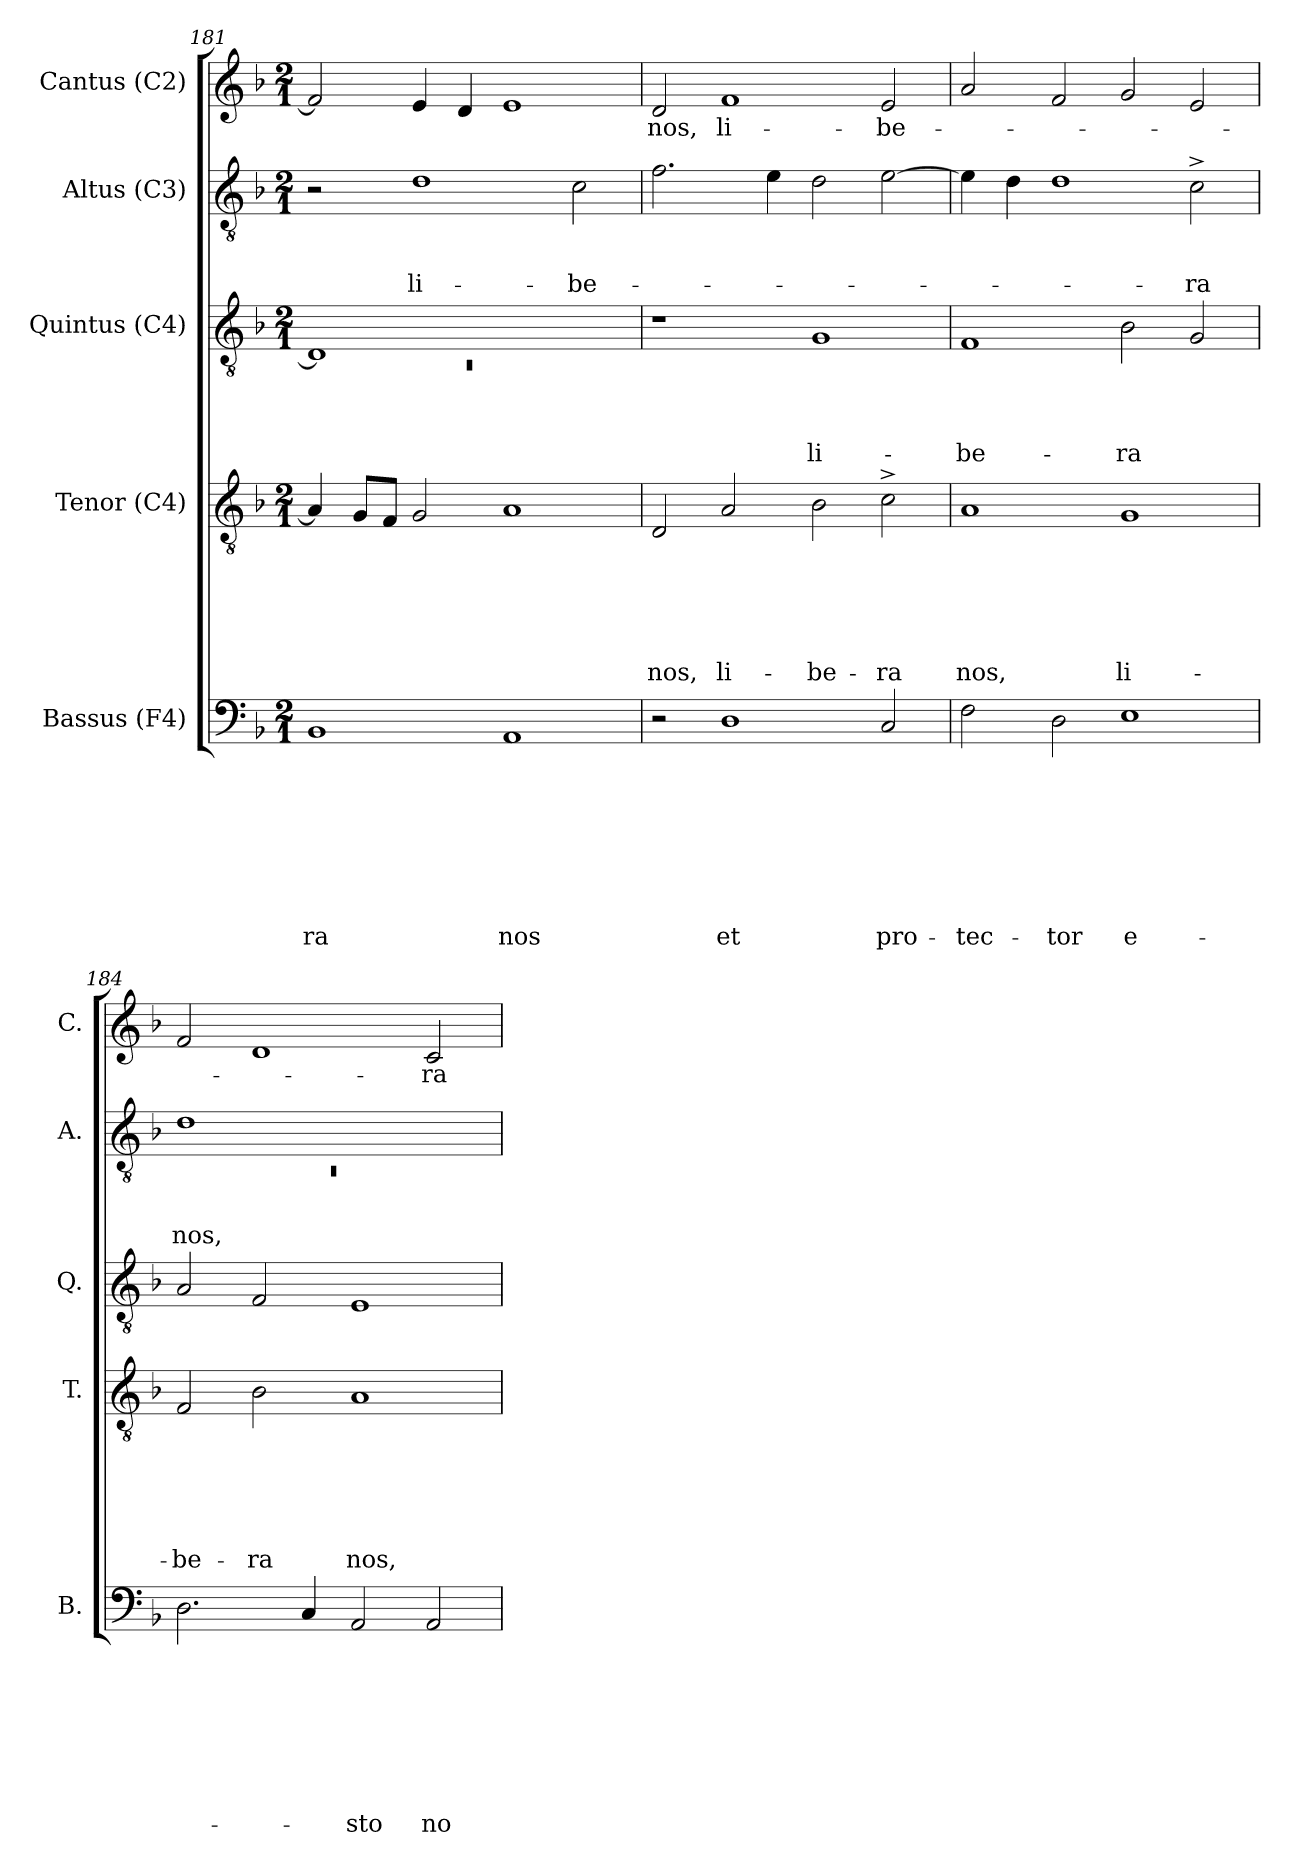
**kern	**text	**text	**text	**text	**text	**text	**text	**text	**kern	**text	**text	**text	**text	**text	**text	**kern	**text	**text	**text	**text	**kern	**text	**text	**text	**kern	**text
*part5	*part5	*part5	*part5	*part5	*part5	*part5	*part5	*part5	*part4	*part4	*part4	*part4	*part4	*part4	*part4	*part3	*part3	*part3	*part3	*part3	*part2	*part2	*part2	*part2	*part1	*part1
*staff5	*staff5	*staff5	*staff5	*staff5	*staff5	*staff5	*staff5	*staff5	*staff4	*staff4	*staff4	*staff4	*staff4	*staff4	*staff4	*staff3	*staff3	*staff3	*staff3	*staff3	*staff2	*staff2	*staff2	*staff2	*staff1	*staff1
*I"Bassus (F4)	*	*	*	*	*	*	*	*	*I"Tenor (C4)	*	*	*	*	*	*	*I"Quintus (C4)	*	*	*	*	*I"Altus (C3)	*	*	*	*I"Cantus (C2)	*
*I'B.	*	*	*	*	*	*	*	*	*I'T.	*	*	*	*	*	*	*I'Q.	*	*	*	*	*I'A.	*	*	*	*I'C.	*
*clefF4	*	*	*	*	*	*	*	*	*clefGv2	*	*	*	*	*	*	*clefGv2	*	*	*	*	*clefGv2	*	*	*	*clefG2	*
*k[b-]	*	*	*	*	*	*	*	*	*k[b-]	*	*	*	*	*	*	*k[b-]	*	*	*	*	*k[b-]	*	*	*	*k[b-]	*
*F:	*	*	*	*	*	*	*	*	*F:	*	*	*	*	*	*	*F:	*	*	*	*	*F:	*	*	*	*F:	*
*M2/1	*	*	*	*	*	*	*	*	*M2/1	*	*	*	*	*	*	*M2/1	*	*	*	*	*M2/1	*	*	*	*M2/1	*
=181	=181	=181	=181	=181	=181	=181	=181	=181	=181	=181	=181	=181	=181	=181	=181	=181	=181	=181	=181	=181	=181	=181	=181	=181	=181	=181
*	*	*	*	*	*	*	*	*	*	*	*	*	*	*	*	*^	*	*	*	*	*	*	*	*	*	*
!	!	!	!	!	!	!	!	!LO:LY:b	!	!	!	!	!	!	!	!	!LO:N:vis=1	!	!	!	!	!	!	!	!	!	!
1BB-	.	.	.	.	.	.	.	-ra	4A/]	.	.	.	.	.	.	1D]	0rC	.	.	.	.	2r	.	.	.	2f/]	.
.	.	.	.	.	.	.	.	.	8G/L	.	.	.	.	.	.	.	.	.	.	.	.	.	.	.	.	.	.
.	.	.	.	.	.	.	.	.	8F/J	.	.	.	.	.	.	.	.	.	.	.	.	.	.	.	.	.	.
!	!	!	!	!	!	!	!	!	!	!	!	!	!	!	!	!	!	!	!	!	!	!	!	!	!LO:LY:b:rj	!	!
.	.	.	.	.	.	.	.	.	2G/	.	.	.	.	.	.	.	.	.	.	.	.	1d	.	.	li-	4e/	.
.	.	.	.	.	.	.	.	.	.	.	.	.	.	.	.	.	.	.	.	.	.	.	.	.	.	4d/	.
!	!	!	!	!	!	!	!	!LO:LY:b	!	!	!	!	!	!	!	!	!	!	!	!	!	!	!	!	!	!	!
1AA	.	.	.	.	.	.	.	nos	1A	.	.	.	.	.	.	1ryy	.	.	.	.	.	.	.	.	.	1e	.
!	!	!	!	!	!	!	!	!	!	!	!	!	!	!	!	!	!	!	!	!	!	!	!	!	!LO:LY:b	!	!
.	.	.	.	.	.	.	.	.	.	.	.	.	.	.	.	.	.	.	.	.	.	2c\	.	.	-be-	.	.
*	*	*	*	*	*	*	*	*	*	*	*	*	*	*	*	*v	*v	*	*	*	*	*	*	*	*	*	*
!!LO:PB:g=z
=182	=182	=182	=182	=182	=182	=182	=182	=182	=182	=182	=182	=182	=182	=182	=182	=182	=182	=182	=182	=182	=182	=182	=182	=182	=182	=182
!	!	!	!	!	!	!	!	!	!	!	!	!	!	!	!LO:LY:b	!	!	!	!	!	!	!	!	!	!	!LO:LY:b
2r	.	.	.	.	.	.	.	.	2D/	.	.	.	.	.	nos,	1r	.	.	.	.	2.f\	.	.	.	2d/	nos,
!	!	!	!	!	!	!	!	!LO:LY:b	!	!	!	!	!	!	!LO:LY:b	!	!	!	!	!	!	!	!	!	!	!LO:LY:b:rj
1D	.	.	.	.	.	.	.	et	2A/	.	.	.	.	.	li-	.	.	.	.	.	.	.	.	.	1f	li-
.	.	.	.	.	.	.	.	.	.	.	.	.	.	.	.	.	.	.	.	.	4e\	.	.	.	.	.
!	!	!	!	!	!	!	!	!	!	!	!	!	!	!	!LO:LY:b	!	!	!	!	!LO:LY:b:rj	!	!	!	!	!	!
.	.	.	.	.	.	.	.	.	2B-\	.	.	.	.	.	-be-	1G	.	.	.	li-	2d\	.	.	.	.	.
!	!	!	!	!	!	!	!	!LO:LY:b	!	!	!	!	!	!	!LO:LY:b	!	!	!	!	!	!	!	!	!	!	!LO:LY:b
2C/	.	.	.	.	.	.	.	pro-	2c^>\	.	.	.	.	.	-ra	.	.	.	.	.	[>2e\	.	.	.	2e/	-be-
=183	=183	=183	=183	=183	=183	=183	=183	=183	=183	=183	=183	=183	=183	=183	=183	=183	=183	=183	=183	=183	=183	=183	=183	=183	=183	=183
!	!	!	!	!	!	!	!	!LO:LY:b	!	!	!	!	!	!	!LO:LY:b	!	!	!	!	!LO:LY:b	!	!	!	!	!	!
2F\	.	.	.	.	.	.	.	-tec-	1A	.	.	.	.	.	nos,	1F	.	.	.	-be-	4e\]	.	.	.	2a/	.
.	.	.	.	.	.	.	.	.	.	.	.	.	.	.	.	.	.	.	.	.	4d\	.	.	.	.	.
!	!	!	!	!	!	!	!	!LO:LY:b	!	!	!	!	!	!	!	!	!	!	!	!	!	!	!	!	!	!
2D\	.	.	.	.	.	.	.	-tor	.	.	.	.	.	.	.	.	.	.	.	.	1d	.	.	.	2f/	.
!	!	!	!	!	!	!	!	!LO:LY:b:rj	!	!	!	!	!	!	!LO:LY:b:rj	!	!	!	!	!LO:LY:b	!	!	!	!	!	!
1E	.	.	.	.	.	.	.	e-	1G	.	.	.	.	.	li-	2B-\	.	.	.	-ra	.	.	.	.	2g/	.
!	!	!	!	!	!	!	!	!	!	!	!	!	!	!	!	!	!	!	!	!	!	!	!	!LO:LY:b	!	!
.	.	.	.	.	.	.	.	.	.	.	.	.	.	.	.	2G/	.	.	.	.	2c^>\	.	.	-ra	2e/	.
=184	=184	=184	=184	=184	=184	=184	=184	=184	=184	=184	=184	=184	=184	=184	=184	=184	=184	=184	=184	=184	=184	=184	=184	=184	=184	=184
*	*	*	*	*	*	*	*	*	*	*	*	*	*	*	*	*	*	*	*	*	*^	*	*	*	*	*
!	!	!	!	!	!	!	!	!	!	!	!	!	!	!	!LO:LY:b	!	!	!	!	!	!	!LO:N:vis=1	!	!	!LO:LY:b	!	!
2.D\	.	.	.	.	.	.	.	.	2F/	.	.	.	.	.	-be-	2A/	.	.	.	.	1d	0rC	.	.	nos,	2f/	.
!	!	!	!	!	!	!	!	!	!	!	!	!	!	!	!LO:LY:b	!	!	!	!	!	!	!	!	!	!	!	!
.	.	.	.	.	.	.	.	.	2B-\	.	.	.	.	.	-ra	2F/	.	.	.	.	.	.	.	.	.	1d	.
4C/	.	.	.	.	.	.	.	.	.	.	.	.	.	.	.	.	.	.	.	.	.	.	.	.	.	.	.
!	!	!	!	!	!	!	!	!LO:LY:b	!	!	!	!	!	!	!LO:LY:b	!	!	!	!	!	!	!	!	!	!	!	!
2AA/	.	.	.	.	.	.	.	-sto	1A	.	.	.	.	.	nos,	1E	.	.	.	.	1ryy	.	.	.	.	.	.
!	!	!	!	!	!	!	!	!LO:LY:b	!	!	!	!	!	!	!	!	!	!	!	!	!	!	!	!	!	!	!LO:LY:b
2AA/	.	.	.	.	.	.	.	no-	.	.	.	.	.	.	.	.	.	.	.	.	.	.	.	.	.	2c/	-ra
*	*	*	*	*	*	*	*	*	*	*	*	*	*	*	*	*	*	*	*	*	*v	*v	*	*	*	*	*
=	=	=	=	=	=	=	=	=	=	=	=	=	=	=	=	=	=	=	=	=	=	=	=	=	=	=
*-	*-	*-	*-	*-	*-	*-	*-	*-	*-	*-	*-	*-	*-	*-	*-	*-	*-	*-	*-	*-	*-	*-	*-	*-	*-	*-
